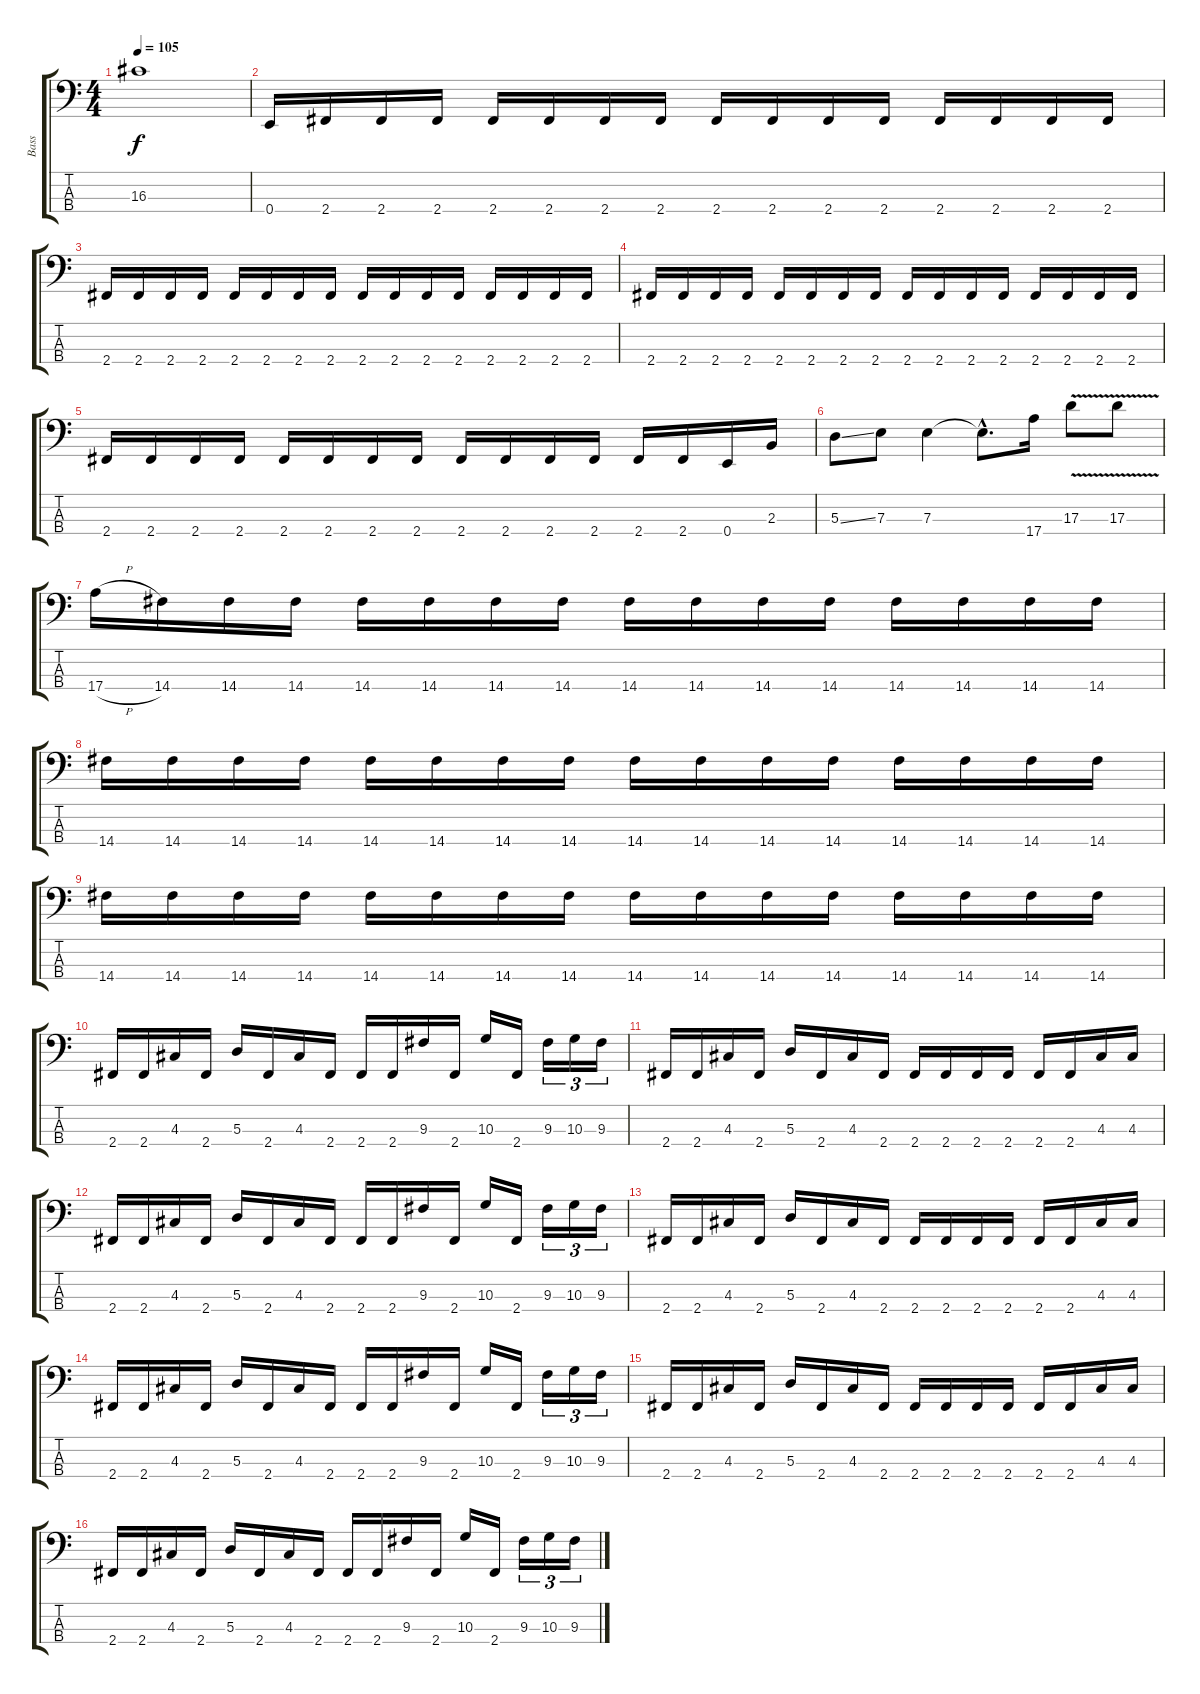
\track ("Bass" "Bass") {instrument electricbasspick}
\staff {score tabs}
\tuning (G2 D2 A1 E1) {hide}
\ts (4 4)
\tempo 105
\clef f4
\ks c
16.3{t}.1{dy f} |
0.4.16 2.4.16 2.4.16 2.4.16 2.4.16 2.4.16 2.4.16 2.4.16 2.4.16 2.4.16 2.4.16 2.4.16 2.4.16 2.4.16 2.4.16 2.4.16 |
2.4.16 2.4.16 2.4.16 2.4.16 2.4.16 2.4.16 2.4.16 2.4.16 2.4.16 2.4.16 2.4.16 2.4.16 2.4.16 2.4.16 2.4.16 2.4.16 |
2.4.16 2.4.16 2.4.16 2.4.16 2.4.16 2.4.16 2.4.16 2.4.16 2.4.16 2.4.16 2.4.16 2.4.16 2.4.16 2.4.16 2.4.16 2.4.16 |
2.4.16 2.4.16 2.4.16 2.4.16 2.4.16 2.4.16 2.4.16 2.4.16 2.4.16 2.4.16 2.4.16 2.4.16 2.4.16 2.4.16 0.4.16 2.3.16 |
5.3{ss}.8 7.3.8 7.3.4 7.3{hac t}.8{d} 17.4.16 17.3{v}.8 17.3{v}.8 |
17.4{h}.16 14.4.16 14.4.16 14.4.16 14.4.16 14.4.16 14.4.16 14.4.16 14.4.16 14.4.16 14.4.16 14.4.16 14.4.16 14.4.16 14.4.16 14.4.16 |
14.4.16 14.4.16 14.4.16 14.4.16 14.4.16 14.4.16 14.4.16 14.4.16 14.4.16 14.4.16 14.4.16 14.4.16 14.4.16 14.4.16 14.4.16 14.4.16 |
14.4.16 14.4.16 14.4.16 14.4.16 14.4.16 14.4.16 14.4.16 14.4.16 14.4.16 14.4.16 14.4.16 14.4.16 14.4.16 14.4.16 14.4.16 14.4.16 |
2.4.16 2.4.16 4.3.16 2.4.16 5.3.16 2.4.16 4.3.16 2.4.16 2.4.16 2.4.16 9.3.16 2.4.16 10.3.16 2.4.16 9.3.16{tu (3 2)} 10.3.16{tu (3 2)} 9.3.16{tu (3 2)} |
2.4.16 2.4.16 4.3.16 2.4.16 5.3.16 2.4.16 4.3.16 2.4.16 2.4.16 2.4.16 2.4.16 2.4.16 2.4.16 2.4.16 4.3.16 4.3.16 |
2.4.16 2.4.16 4.3.16 2.4.16 5.3.16 2.4.16 4.3.16 2.4.16 2.4.16 2.4.16 9.3.16 2.4.16 10.3.16 2.4.16 9.3.16{tu (3 2)} 10.3.16{tu (3 2)} 9.3.16{tu (3 2)} |
2.4.16 2.4.16 4.3.16 2.4.16 5.3.16 2.4.16 4.3.16 2.4.16 2.4.16 2.4.16 2.4.16 2.4.16 2.4.16 2.4.16 4.3.16 4.3.16 |
2.4.16 2.4.16 4.3.16 2.4.16 5.3.16 2.4.16 4.3.16 2.4.16 2.4.16 2.4.16 9.3.16 2.4.16 10.3.16 2.4.16 9.3.16{tu (3 2)} 10.3.16{tu (3 2)} 9.3.16{tu (3 2)} |
2.4.16 2.4.16 4.3.16 2.4.16 5.3.16 2.4.16 4.3.16 2.4.16 2.4.16 2.4.16 2.4.16 2.4.16 2.4.16 2.4.16 4.3.16 4.3.16 |
2.4.16 2.4.16 4.3.16 2.4.16 5.3.16 2.4.16 4.3.16 2.4.16 2.4.16 2.4.16 9.3.16 2.4.16 10.3.16 2.4.16 9.3.16{tu (3 2)} 10.3.16{tu (3 2)} 9.3.16{tu (3 2)}
